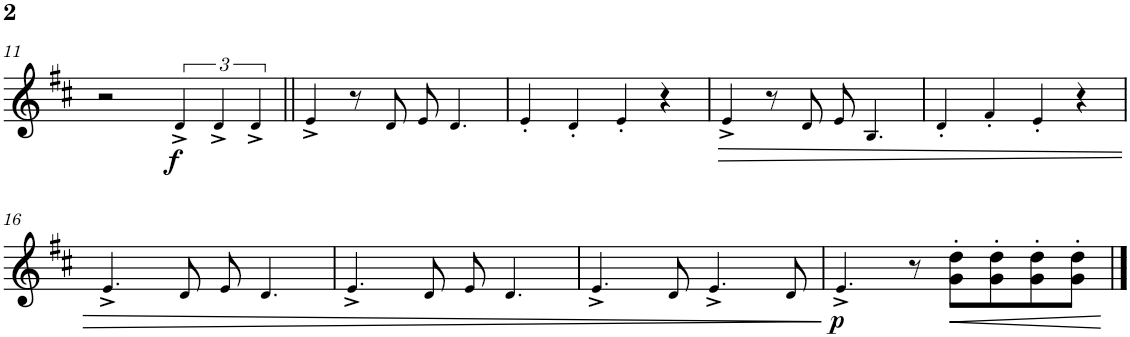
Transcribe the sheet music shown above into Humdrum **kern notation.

**kern	**dynam
*part1	*part1
*staff1	*staff1
*I"Bb Trumpet	*
*I'Bb Tpt.	*
!!LO:PB:g=z
*clefG2	*
*Trd1c2	*
*k[f#c#]	*
*M4/4	*
=11	=11
2r	.
!	!LO:DY:b
6d^!/	f
6d^!/	.
6d^!/	.
=12||	=12||
4e^!/	.
8r	.
8d!/	.
8e!/	.
4.d!/	.
=13	=13
4e'!/	.
4d'!/	.
4e'!/	.
4r	.
=14	=14
!	!LO:HP:b
4e^!/	>
8r	.
8d!/	.
8e!/	.
4.B!/	.
=15	=15
4d'!/	.
4f#'!/	.
4e'!/	.
4r	.
!!LO:LB:g=z
=16	=16
4.e^!/	.
8d!/	.
8e!/	.
4.d!/	.
=17	=17
4.e^!/	.
8d!/	.
8e!/	.
4.d!/	.
=18	=18
4.e^!/	.
8d!/	.
4.e^!/	.
8d!/	.
.	]
=19	=19
!	!LO:DY:b
4.e^!/	p
8r	.
!	!LO:HP:b
8g\' 8dd\'L	<
8g\' 8dd\'	.
8g\' 8dd\'	.
8g\' 8dd\'J	.
.	[
==	==
*-	*-
